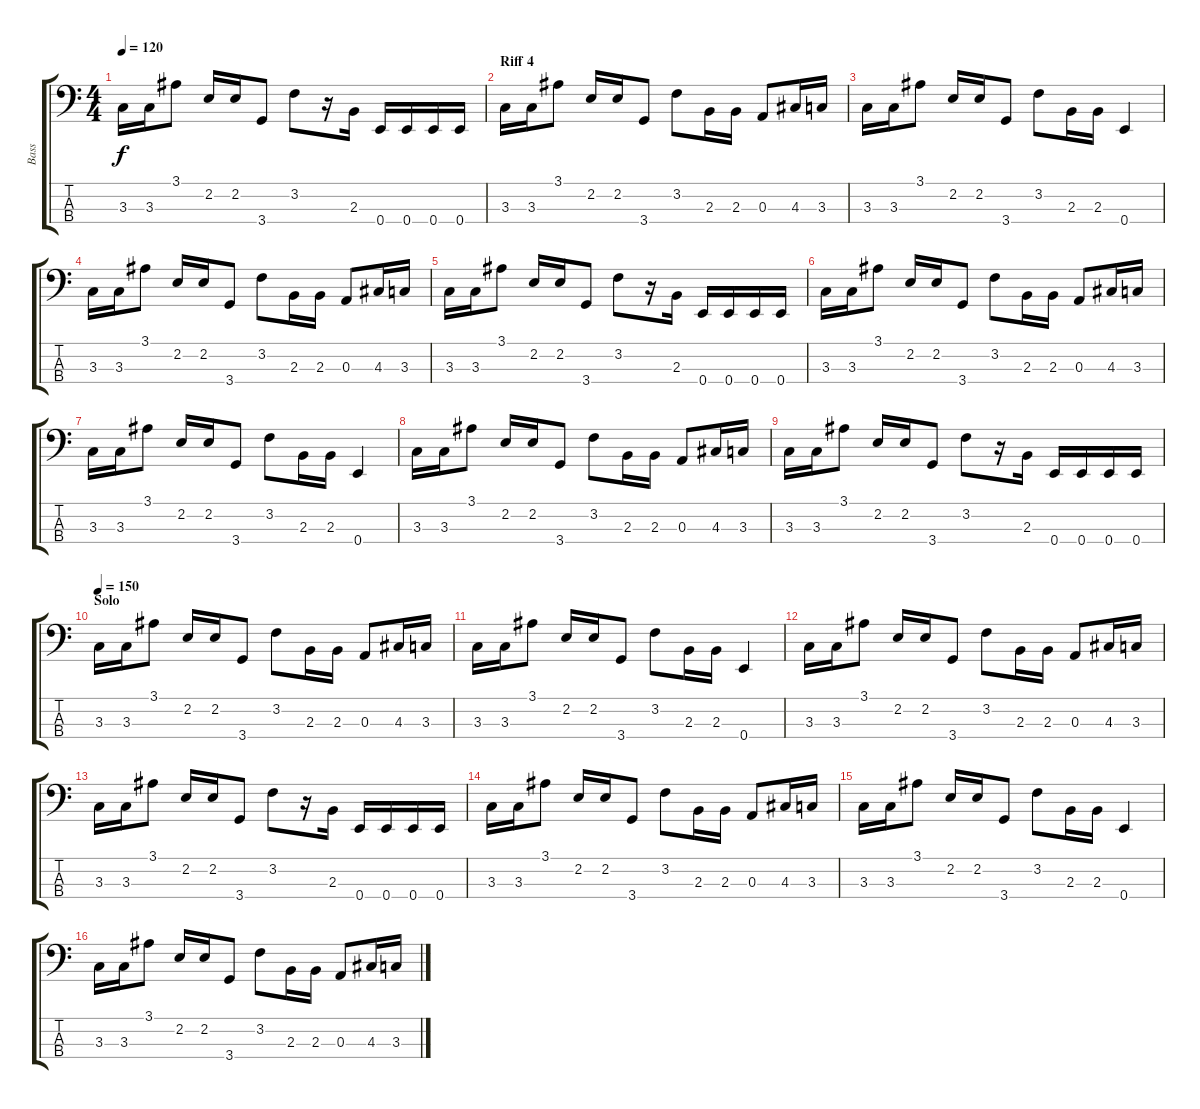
\track ("Bass" "Bass") {instrument electricbassfinger}
\staff {score tabs}
\tuning (G2 D2 A1 E1) {hide}
\ts (4 4)
\tempo 120
\clef f4
\ks c
3.3.16{dy f} 3.3.16 3.1.8 2.2.16 2.2.16 3.4.8 3.2.8 r.16 2.3.16 0.4.16 0.4.16 0.4.16 0.4.16 |
\section ("" "Riff 4")
3.3.16 3.3.16 3.1.8 2.2.16 2.2.16 3.4.8 3.2.8 2.3.16 2.3.16 0.3.8 4.3.16 3.3.16 |
3.3.16 3.3.16 3.1.8 2.2.16 2.2.16 3.4.8 3.2.8 2.3.16 2.3.16 0.4.4 |
3.3.16 3.3.16 3.1.8 2.2.16 2.2.16 3.4.8 3.2.8 2.3.16 2.3.16 0.3.8 4.3.16 3.3.16 |
3.3.16 3.3.16 3.1.8 2.2.16 2.2.16 3.4.8 3.2.8 r.16 2.3.16 0.4.16 0.4.16 0.4.16 0.4.16 |
3.3.16 3.3.16 3.1.8 2.2.16 2.2.16 3.4.8 3.2.8 2.3.16 2.3.16 0.3.8 4.3.16 3.3.16 |
3.3.16 3.3.16 3.1.8 2.2.16 2.2.16 3.4.8 3.2.8 2.3.16 2.3.16 0.4.4 |
3.3.16 3.3.16 3.1.8 2.2.16 2.2.16 3.4.8 3.2.8 2.3.16 2.3.16 0.3.8 4.3.16 3.3.16 |
3.3.16 3.3.16 3.1.8 2.2.16 2.2.16 3.4.8 3.2.8 r.16 2.3.16 0.4.16 0.4.16 0.4.16 0.4.16 |
\section ("" "Solo")
\tempo 150
3.3.16 3.3.16 3.1.8 2.2.16 2.2.16 3.4.8 3.2.8 2.3.16 2.3.16 0.3.8 4.3.16 3.3.16 |
3.3.16 3.3.16 3.1.8 2.2.16 2.2.16 3.4.8 3.2.8 2.3.16 2.3.16 0.4.4 |
3.3.16 3.3.16 3.1.8 2.2.16 2.2.16 3.4.8 3.2.8 2.3.16 2.3.16 0.3.8 4.3.16 3.3.16 |
3.3.16 3.3.16 3.1.8 2.2.16 2.2.16 3.4.8 3.2.8 r.16 2.3.16 0.4.16 0.4.16 0.4.16 0.4.16 |
3.3.16 3.3.16 3.1.8 2.2.16 2.2.16 3.4.8 3.2.8 2.3.16 2.3.16 0.3.8 4.3.16 3.3.16 |
3.3.16 3.3.16 3.1.8 2.2.16 2.2.16 3.4.8 3.2.8 2.3.16 2.3.16 0.4.4 |
3.3.16 3.3.16 3.1.8 2.2.16 2.2.16 3.4.8 3.2.8 2.3.16 2.3.16 0.3.8 4.3.16 3.3.16
